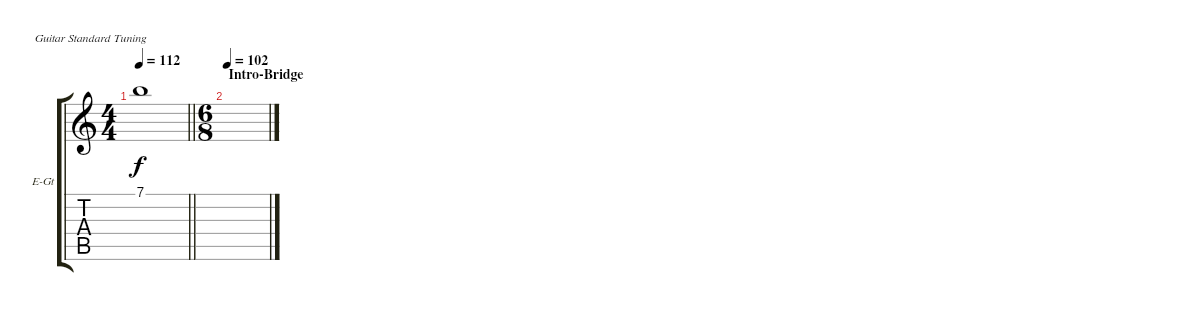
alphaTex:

\bracketExtendMode groupsimilarinstruments
\firstSystemTrackNameOrientation horizontal
\otherSystemsTrackNameOrientation horizontal
\track ("vocal back (Konstantin Bekrev)" "E-Gt") {instrument electricguitarclean}
\staff {score tabs}
\tuning (E4 B3 G3 D3 A2 E2)
\ts (4 4)
\tempo 112
\clef g2
\scale
0.333333
\barLineRight lightlight
\ks aminor
7.1{t}.1{dy f} |
\ts (6 8)
\beaming (8 2 2 2 2)
\section ("" "Intro-Bridge")
\tempo 102
\scale
0.487395 |
\scale
0.256303 |
\scale
0.256303 |
\scale
0.333333 |
\scale
0.333333 |
\scale
0.333333 |
\scale
0.333333 |
\scale
0.333333 |
\scale
0.333333 |
\scale
0.333333 |
\scale
0.333333 |
\scale
0.333333 |
\scale
0.333333 |
\scale
0.333333 |
\scale
0.333333
